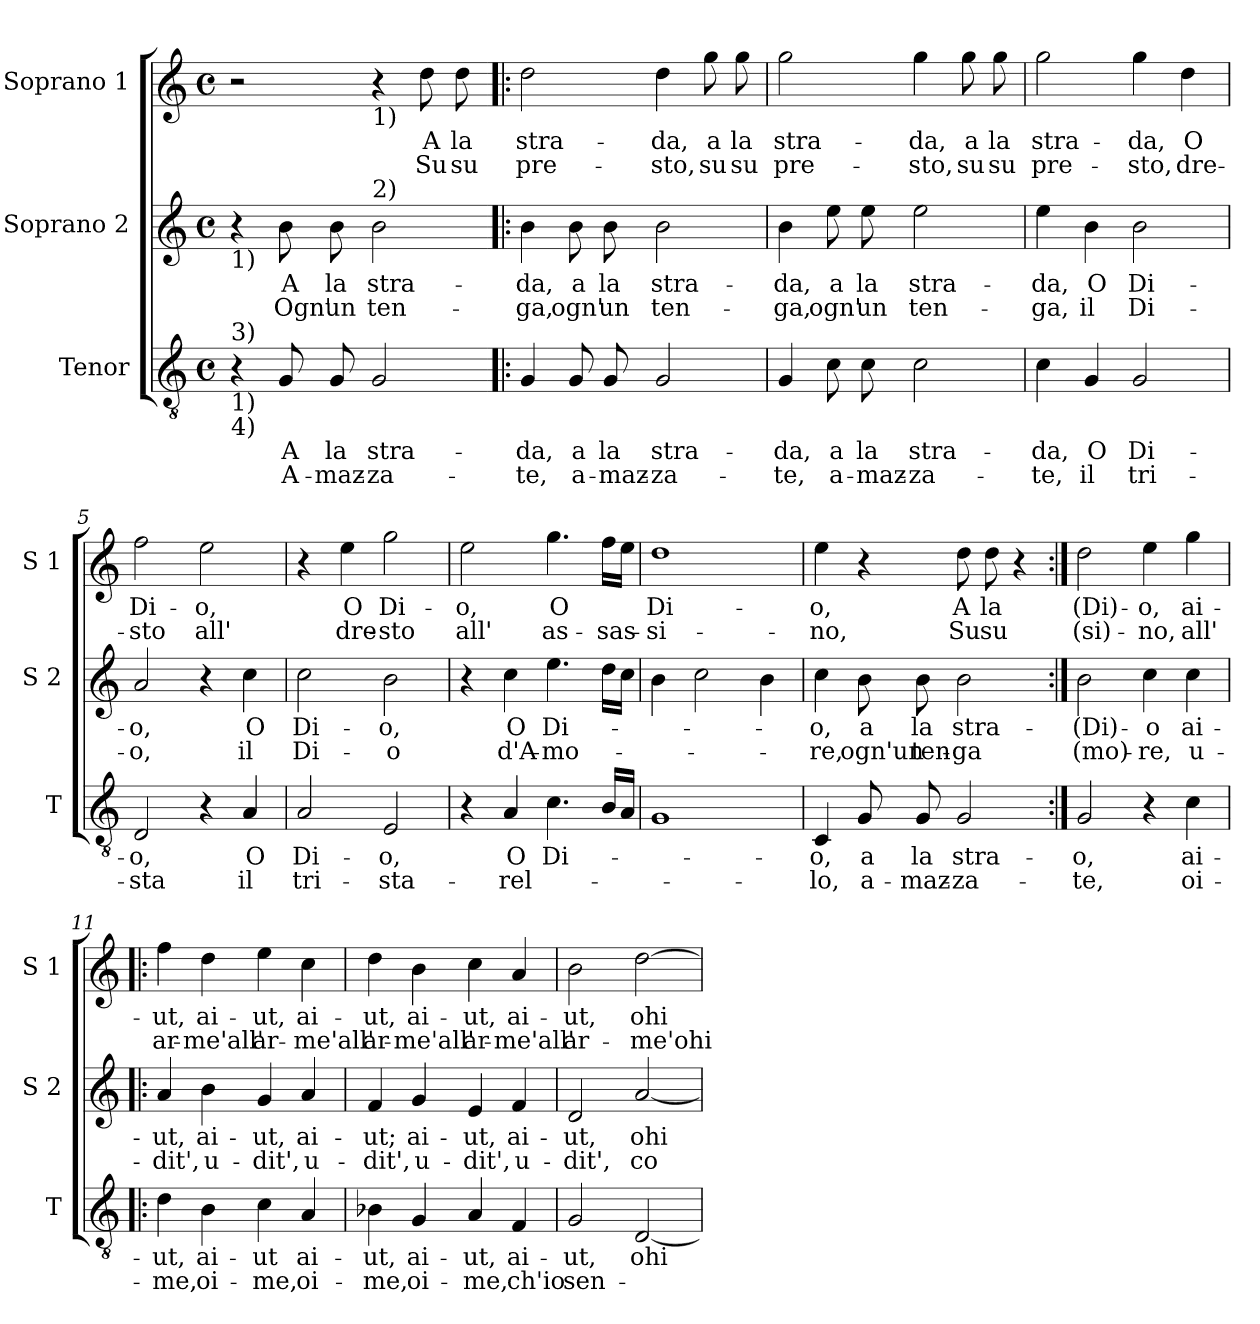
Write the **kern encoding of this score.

**kern	**text	**text	**kern	**text	**text	**kern	**text	**text
*part3	*part3	*part3	*part2	*part2	*part2	*part1	*part1	*part1
*staff3	*staff3	*staff3	*staff2	*staff2	*staff2	*staff1	*staff1	*staff1
*I"Tenor	*	*	*I"Soprano 2	*	*	*I"Soprano 1	*	*
*I'T	*	*	*I'S 2	*	*	*I'S 1	*	*
*clefGv2	*	*	*clefG2	*	*	*clefG2	*	*
*k[]	*	*	*k[]	*	*	*k[]	*	*
*C:	*	*	*C:	*	*	*C:	*	*
*M4/4	*	*	*M4/4	*	*	*M4/4	*	*
*met(c)	*	*	*met(c)	*	*	*met(c)	*	*
=1	=1	=1	=1	=1	=1	=1	=1	=1
!	!	!	!LO:TX:b:t=1)	!	!	!	!	!
!LO:TX:a:t=3)	!	!	!	!	!	!	!	!
!LO:TX:b:t=1)	!	!	!	!	!	!	!	!
!LO:TX:b:t=4)	!	!	!	!	!	!	!	!
4r	.	.	4r	.	.	2r	.	.
!	!LO:LY:b	!LO:LY:b	!	!LO:LY:b	!LO:LY:b	!	!	!
8G/	A	A-	8b\	A	Ogn'	.	.	.
!	!LO:LY:b	!LO:LY:b	!	!LO:LY:b	!LO:LY:b	!	!	!
8G/	la	-maz-	8b\	la	un	.	.	.
!	!	!	!	!	!	!LO:TX:b:t=1)	!	!
!	!	!	!LO:TX:a:t=2)	!	!	!	!	!
!	!LO:LY:b	!LO:LY:b	!	!LO:LY:b	!LO:LY:b	!	!	!
2G/	stra-	-za-	2b\	stra-	ten-	4r	.	.
!	!	!	!	!	!	!	!LO:LY:b	!LO:LY:b
.	.	.	.	.	.	8dd\	A	Su
!	!	!	!	!	!	!	!LO:LY:b	!LO:LY:b
.	.	.	.	.	.	8dd\	la	su
=2!|:	=2!|:	=2!|:	=2!|:	=2!|:	=2!|:	=2!|:	=2!|:	=2!|:
!	!LO:LY:b	!LO:LY:b	!	!LO:LY:b	!LO:LY:b	!	!LO:LY:b	!LO:LY:b
4G/	-da,	-te,	4b\	-da,	-ga,	2dd\	stra-	pre-
!	!LO:LY:b	!LO:LY:b	!	!LO:LY:b	!LO:LY:b	!	!	!
8G/	a	a-	8b\	a	ogn'	.	.	.
!	!LO:LY:b	!LO:LY:b	!	!LO:LY:b	!LO:LY:b	!	!	!
8G/	la	-maz-	8b\	la	un	.	.	.
!	!LO:LY:b	!LO:LY:b	!	!LO:LY:b	!LO:LY:b	!	!LO:LY:b	!LO:LY:b
2G/	stra-	-za-	2b\	stra-	ten-	4dd\	-da,	-sto,
!	!	!	!	!	!	!	!LO:LY:b	!LO:LY:b
.	.	.	.	.	.	8gg\	a	su
!	!	!	!	!	!	!	!LO:LY:b	!LO:LY:b
.	.	.	.	.	.	8gg\	la	su
=3	=3	=3	=3	=3	=3	=3	=3	=3
!	!LO:LY:b	!LO:LY:b	!	!LO:LY:b	!LO:LY:b	!	!LO:LY:b	!LO:LY:b
4G/	-da,	-te,	4b\	-da,	-ga,	2gg\	stra-	pre-
!	!LO:LY:b	!LO:LY:b	!	!LO:LY:b	!LO:LY:b	!	!	!
8c\	a	a-	8ee\	a	ogn'	.	.	.
!	!LO:LY:b	!LO:LY:b	!	!LO:LY:b	!LO:LY:b	!	!	!
8c\	la	-maz-	8ee\	la	un	.	.	.
!	!LO:LY:b	!LO:LY:b	!	!LO:LY:b	!LO:LY:b	!	!LO:LY:b	!LO:LY:b
2c\	stra-	-za-	2ee\	stra-	ten-	4gg\	-da,	-sto,
!	!	!	!	!	!	!	!LO:LY:b	!LO:LY:b
.	.	.	.	.	.	8gg\	a	su
!	!	!	!	!	!	!	!LO:LY:b	!LO:LY:b
.	.	.	.	.	.	8gg\	la	su
=4	=4	=4	=4	=4	=4	=4	=4	=4
!	!LO:LY:b	!LO:LY:b	!	!LO:LY:b	!LO:LY:b	!	!LO:LY:b	!LO:LY:b
4c\	-da,	-te,	4ee\	-da,	-ga,	2gg\	stra-	pre-
!	!LO:LY:b	!LO:LY:b	!	!LO:LY:b	!LO:LY:b	!	!	!
4G/	O	il	4b\	O	il	.	.	.
!	!LO:LY:b	!LO:LY:b	!	!LO:LY:b	!LO:LY:b	!	!LO:LY:b	!LO:LY:b
2G/	Di-	tri-	2b\	Di-	Di-	4gg\	-da,	-sto,
!	!	!	!	!	!	!	!LO:LY:b	!LO:LY:b
.	.	.	.	.	.	4dd\	O	dre-
!!LO:LB:g=z
=5	=5	=5	=5	=5	=5	=5	=5	=5
!	!LO:LY:b	!LO:LY:b	!	!LO:LY:b	!LO:LY:b	!	!LO:LY:b	!LO:LY:b
2D/	-o,	-sta	2a/	-o,	-o,	2ff\	Di-	-sto
!	!	!	!	!	!	!	!LO:LY:b	!LO:LY:b
4r	.	.	4r	.	.	2ee\	-o,	all'
!	!LO:LY:b	!LO:LY:b	!	!LO:LY:b	!LO:LY:b	!	!	!
4A/	O	il	4cc\	O	il	.	.	.
=6	=6	=6	=6	=6	=6	=6	=6	=6
!	!LO:LY:b	!LO:LY:b	!	!LO:LY:b	!LO:LY:b	!	!	!
2A/	Di-	tri-	2cc\	Di-	Di-	4r	.	.
!	!	!	!	!	!	!	!LO:LY:b	!LO:LY:b
.	.	.	.	.	.	4ee\	O	dre-
!	!LO:LY:b	!LO:LY:b	!	!LO:LY:b	!LO:LY:b	!	!LO:LY:b	!LO:LY:b
2E/	-o,	-sta-	2b\	-o,	-o	2gg\	Di-	-sto
=7	=7	=7	=7	=7	=7	=7	=7	=7
!	!	!	!	!	!	!	!LO:LY:b	!LO:LY:b
4r	.	.	4r	.	.	2ee\	-o,	all'
!	!LO:LY:b	!LO:LY:b	!	!LO:LY:b	!LO:LY:b	!	!	!
4A/	O	-rel-	4cc\	O	d'A-	.	.	.
!	!LO:LY:b	!	!	!LO:LY:b	!LO:LY:b	!	!LO:LY:b	!LO:LY:b
4.c\	Di-	.	4.ee\	Di-	-mo-	4.gg\	O	as-
!	!	!	!	!	!	!	!	!LO:LY:b
16B/LL	.	.	16dd\LL	.	.	16ff\LL	.	-sas-
16A/JJ	.	.	16cc\JJ	.	.	16ee\JJ	.	.
=8	=8	=8	=8	=8	=8	=8	=8	=8
!	!	!	!	!	!	!	!LO:LY:b	!LO:LY:b
1G	.	.	4b\	.	.	1dd	Di-	-si-
.	.	.	2cc\	.	.	.	.	.
.	.	.	4b\	.	.	.	.	.
!!LO:PB:g=z
=9	=9	=9	=9	=9	=9	=9	=9	=9
!	!LO:LY:b	!LO:LY:b	!	!LO:LY:b	!LO:LY:b	!	!LO:LY:b	!LO:LY:b
4C/	-o,	-lo,	4cc\	-o,	-re,	4ee\	-o,	-no,
!	!LO:LY:b	!LO:LY:b	!	!LO:LY:b	!LO:LY:b	!	!	!
8G/	a	a-	8b\	a	ogn'un	4r	.	.
!	!LO:LY:b	!LO:LY:b	!	!LO:LY:b	!LO:LY:b	!	!	!
8G/	la	-maz-	8b\	la	ten-	.	.	.
!	!LO:LY:b	!LO:LY:b	!	!LO:LY:b	!LO:LY:b	!	!LO:LY:b	!LO:LY:b
2G/	stra-	-za-	2b\	stra-	-ga	8dd\	A	Su
!	!	!	!	!	!	!	!LO:LY:b	!LO:LY:b
.	.	.	.	.	.	8dd\	la	su
.	.	.	.	.	.	4r	.	.
=10:|!	=10:|!	=10:|!	=10:|!	=10:|!	=10:|!	=10:|!	=10:|!	=10:|!
!	!LO:LY:b	!LO:LY:b	!	!LO:LY:b	!LO:LY:b	!	!LO:LY:b	!LO:LY:b
2G/	-o,	-te,	2b\	-(Di)-	(mo)-	2dd\	(Di)-	(si)-
!	!	!	!	!LO:LY:b	!LO:LY:b	!	!LO:LY:b	!LO:LY:b
4r	.	.	4cc\	-o	-re,	4ee\	-o,	-no,
!	!LO:LY:b	!LO:LY:b	!	!LO:LY:b	!LO:LY:b	!	!LO:LY:b	!LO:LY:b
4c\	ai-	oi-	4cc\	ai-	u-	4gg\	ai-	all'
=11!|:	=11!|:	=11!|:	=11!|:	=11!|:	=11!|:	=11!|:	=11!|:	=11!|:
!	!LO:LY:b	!LO:LY:b	!	!LO:LY:b	!LO:LY:b	!	!LO:LY:b	!LO:LY:b
4d\	-ut,	-me,	4a/	-ut,	-dit',	4ff\	-ut,	ar-
!	!LO:LY:b	!LO:LY:b	!	!LO:LY:b	!LO:LY:b	!	!LO:LY:b	!LO:LY:b
4B\	ai-	oi-	4b\	ai-	u-	4dd\	ai-	-me'all'
!	!LO:LY:b	!LO:LY:b	!	!LO:LY:b	!LO:LY:b	!	!LO:LY:b	!LO:LY:b
4c\	-ut	-me,	4g/	-ut,	-dit',	4ee\	-ut,	ar-
!	!LO:LY:b	!LO:LY:b	!	!LO:LY:b	!LO:LY:b	!	!LO:LY:b	!LO:LY:b
4A/	ai-	oi-	4a/	ai-	u-	4cc\	ai-	-me'all'
=12	=12	=12	=12	=12	=12	=12	=12	=12
!	!LO:LY:b	!LO:LY:b	!	!LO:LY:b	!LO:LY:b	!	!LO:LY:b	!LO:LY:b
4B-X\	-ut,	-me,	4f/	-ut;	-dit',	4dd\	-ut,	ar-
!	!LO:LY:b	!LO:LY:b	!	!LO:LY:b	!LO:LY:b	!	!LO:LY:b	!LO:LY:b
4G/	ai-	oi-	4g/	ai-	u-	4b\	ai-	-me'all'
!	!LO:LY:b	!LO:LY:b	!	!LO:LY:b	!LO:LY:b	!	!LO:LY:b	!LO:LY:b
4A/	-ut,	-me,	4e/	-ut,	-dit',	4cc\	-ut,	ar-
!	!LO:LY:b	!LO:LY:b	!	!LO:LY:b	!LO:LY:b	!	!LO:LY:b	!LO:LY:b
4F/	ai-	ch'io	4f/	ai-	u-	4a/	ai-	-me'all'
!!LO:LB:g=z
=13	=13	=13	=13	=13	=13	=13	=13	=13
!	!LO:LY:b	!LO:LY:b	!	!LO:LY:b	!LO:LY:b	!	!LO:LY:b	!LO:LY:b
2G/	-ut,	sen-	2d/	-ut,	-dit',	2b\	-ut,	ar-
!	!LO:LY:b	!	!	!LO:LY:b	!LO:LY:b	!	!LO:LY:b	!LO:LY:b
[2D/	ohi	.	[2a/	ohi	co-	[2dd\	ohi-	-me'ohi-
=	=	=	=	=	=	=	=	=
*-	*-	*-	*-	*-	*-	*-	*-	*-
